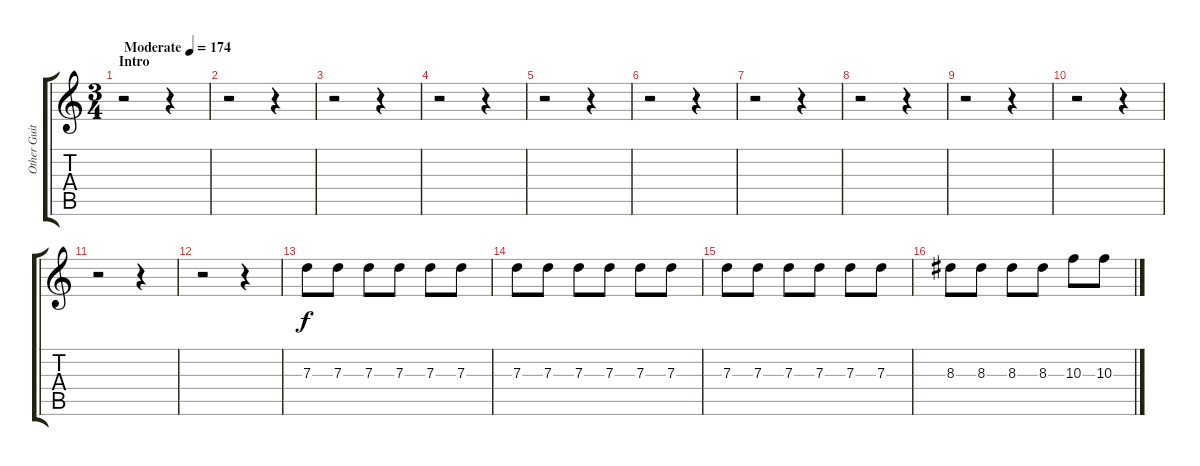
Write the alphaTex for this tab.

\track ("Other Guitar" "Other Guit") {instrument distortionguitar}
\staff {score tabs}
\tuning (E4 B3 G3 D3 A2 E2) {hide}
\ts (3 4)
\section ("" "Intro")
\tempo (174 "Moderate")
\clef g2
\ks c
r.2{dy f instrument distortionguitar} r.4 |
r.2 r.4 |
r.2 r.4 |
r.2 r.4 |
r.2 r.4 |
r.2 r.4 |
r.2 r.4 |
r.2 r.4 |
r.2 r.4 |
r.2 r.4 |
r.2 r.4 |
r.2 r.4 |
7.3.8 7.3.8 7.3.8 7.3.8 7.3.8 7.3.8 |
7.3.8 7.3.8 7.3.8 7.3.8 7.3.8 7.3.8 |
7.3.8 7.3.8 7.3.8 7.3.8 7.3.8 7.3.8 |
8.3.8 8.3.8 8.3.8 8.3.8 10.3.8 10.3.8
